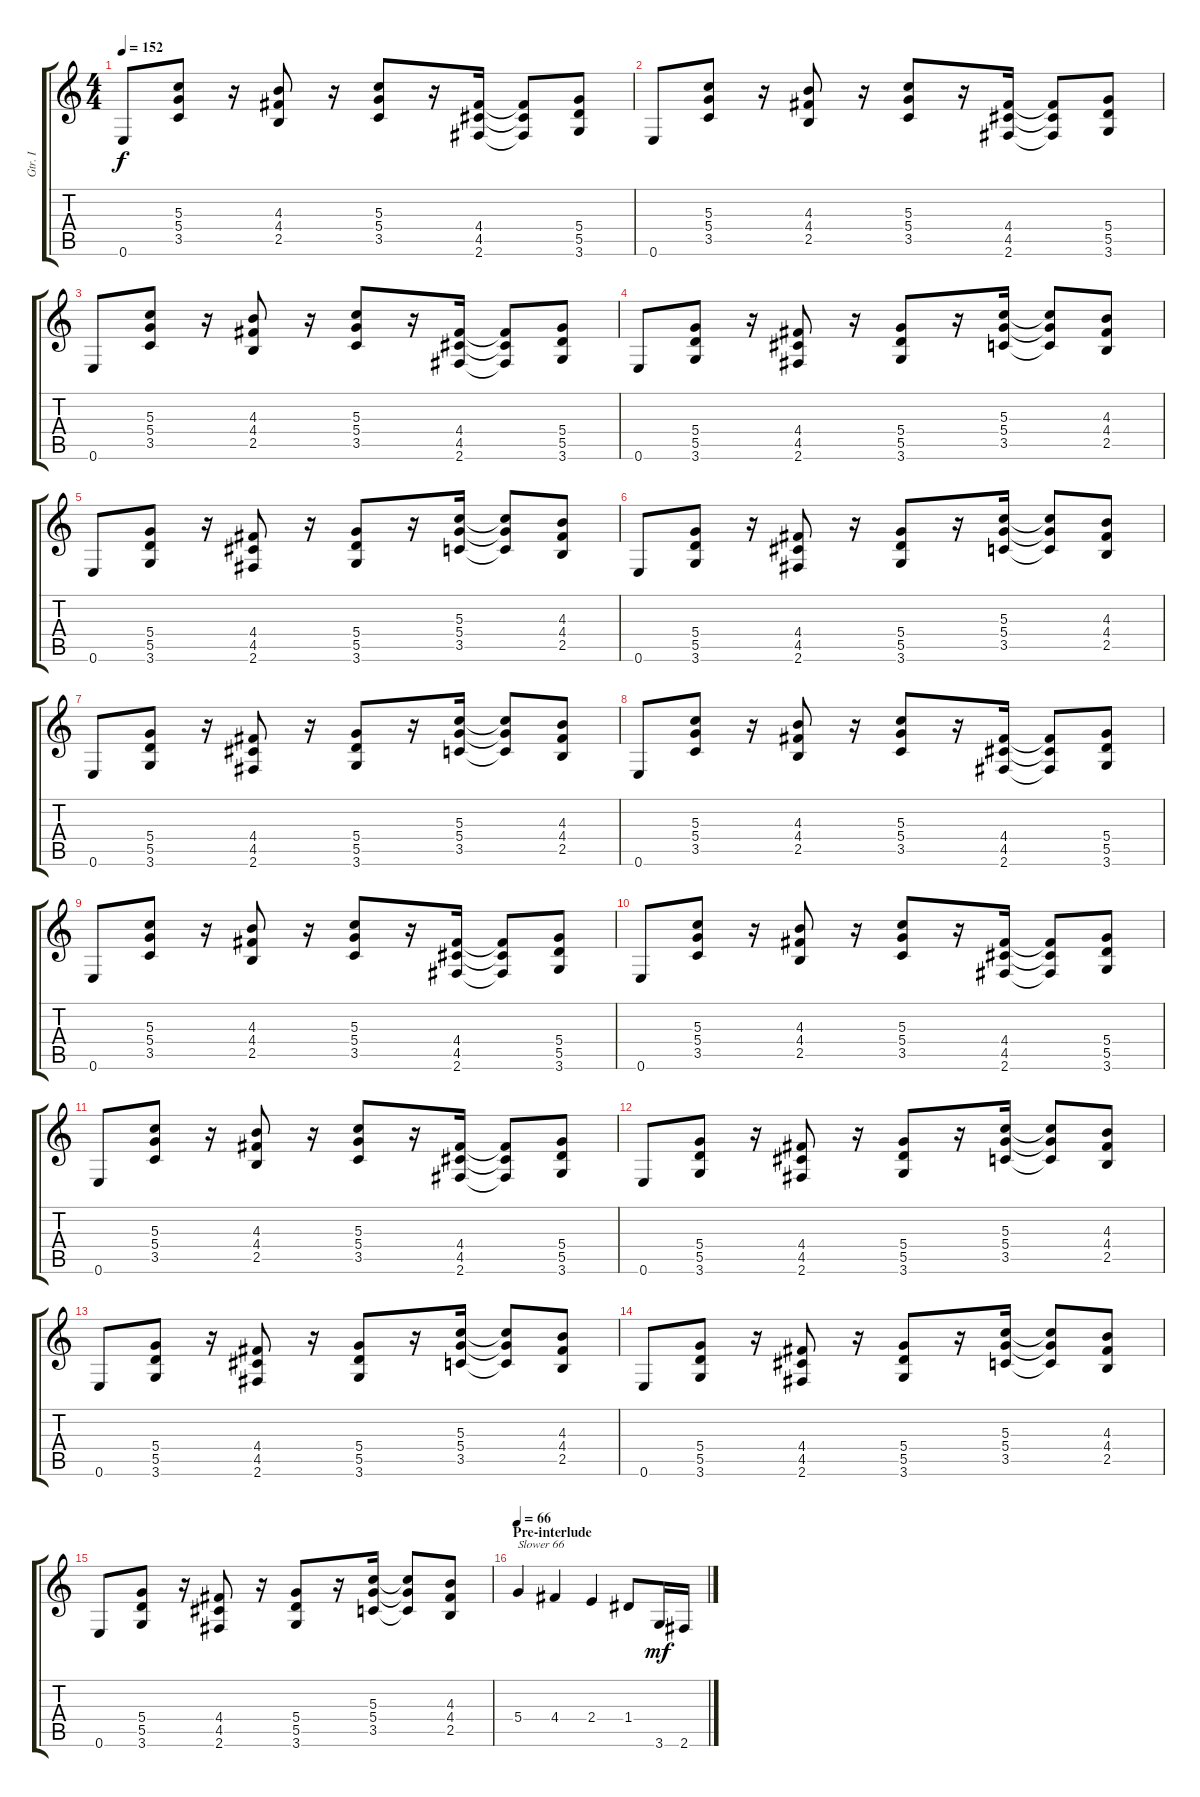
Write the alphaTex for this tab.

\track ("Gtr. I" "Gtr. I") {instrument overdrivenguitar}
\staff {score tabs}
\tuning (E4 B3 G3 D3 A2 E2) {hide}
\ts (4 4)
\tempo 152
\clef g2
\ks c
0.6.8{dy f} (5.3 5.4 3.5).8 r.16 (4.3 4.4 2.5).8 r.16 (5.3 5.4 3.5).8 r.16 (4.4 4.5 2.6).16 (4.4{t} 4.5{t} 2.6{t}).8 (5.4 5.5 3.6).8 |
0.6.8 (5.3 5.4 3.5).8 r.16 (4.3 4.4 2.5).8 r.16 (5.3 5.4 3.5).8 r.16 (4.4 4.5 2.6).16 (4.4{t} 4.5{t} 2.6{t}).8 (5.4 5.5 3.6).8 |
0.6.8 (5.3 5.4 3.5).8 r.16 (4.3 4.4 2.5).8 r.16 (5.3 5.4 3.5).8 r.16 (4.4 4.5 2.6).16 (4.4{t} 4.5{t} 2.6{t}).8 (5.4 5.5 3.6).8 |
0.6.8 (5.4 5.5 3.6).8 r.16 (4.4 4.5 2.6).8 r.16 (5.4 5.5 3.6).8 r.16 (5.3 5.4 3.5).16 (5.3{t} 5.4{t} 3.5{t}).8 (4.3 4.4 2.5).8 |
0.6.8 (5.4 5.5 3.6).8 r.16 (4.4 4.5 2.6).8 r.16 (5.4 5.5 3.6).8 r.16 (5.3 5.4 3.5).16 (5.3{t} 5.4{t} 3.5{t}).8 (4.3 4.4 2.5).8 |
0.6.8 (5.4 5.5 3.6).8 r.16 (4.4 4.5 2.6).8 r.16 (5.4 5.5 3.6).8 r.16 (5.3 5.4 3.5).16 (5.3{t} 5.4{t} 3.5{t}).8 (4.3 4.4 2.5).8 |
0.6.8 (5.4 5.5 3.6).8 r.16 (4.4 4.5 2.6).8 r.16 (5.4 5.5 3.6).8 r.16 (5.3 5.4 3.5).16 (5.3{t} 5.4{t} 3.5{t}).8 (4.3 4.4 2.5).8 |
0.6.8 (5.3 5.4 3.5).8 r.16 (4.3 4.4 2.5).8 r.16 (5.3 5.4 3.5).8 r.16 (4.4 4.5 2.6).16 (4.4{t} 4.5{t} 2.6{t}).8 (5.4 5.5 3.6).8 |
0.6.8 (5.3 5.4 3.5).8 r.16 (4.3 4.4 2.5).8 r.16 (5.3 5.4 3.5).8 r.16 (4.4 4.5 2.6).16 (4.4{t} 4.5{t} 2.6{t}).8 (5.4 5.5 3.6).8 |
0.6.8 (5.3 5.4 3.5).8 r.16 (4.3 4.4 2.5).8 r.16 (5.3 5.4 3.5).8 r.16 (4.4 4.5 2.6).16 (4.4{t} 4.5{t} 2.6{t}).8 (5.4 5.5 3.6).8 |
0.6.8 (5.3 5.4 3.5).8 r.16 (4.3 4.4 2.5).8 r.16 (5.3 5.4 3.5).8 r.16 (4.4 4.5 2.6).16 (4.4{t} 4.5{t} 2.6{t}).8 (5.4 5.5 3.6).8 |
0.6.8 (5.4 5.5 3.6).8 r.16 (4.4 4.5 2.6).8 r.16 (5.4 5.5 3.6).8 r.16 (5.3 5.4 3.5).16 (5.3{t} 5.4{t} 3.5{t}).8 (4.3 4.4 2.5).8 |
0.6.8 (5.4 5.5 3.6).8 r.16 (4.4 4.5 2.6).8 r.16 (5.4 5.5 3.6).8 r.16 (5.3 5.4 3.5).16 (5.3{t} 5.4{t} 3.5{t}).8 (4.3 4.4 2.5).8 |
0.6.8 (5.4 5.5 3.6).8 r.16 (4.4 4.5 2.6).8 r.16 (5.4 5.5 3.6).8 r.16 (5.3 5.4 3.5).16 (5.3{t} 5.4{t} 3.5{t}).8 (4.3 4.4 2.5).8 |
0.6.8 (5.4 5.5 3.6).8 r.16 (4.4 4.5 2.6).8 r.16 (5.4 5.5 3.6).8 r.16 (5.3 5.4 3.5).16 (5.3{t} 5.4{t} 3.5{t}).8 (4.3 4.4 2.5).8 |
\section ("" "Pre-interlude")
\tempo 66
5.4.4{txt "Slower 66"} 4.4.4 2.4.4 1.4.8 3.6.16{dy mf} 2.6.16
